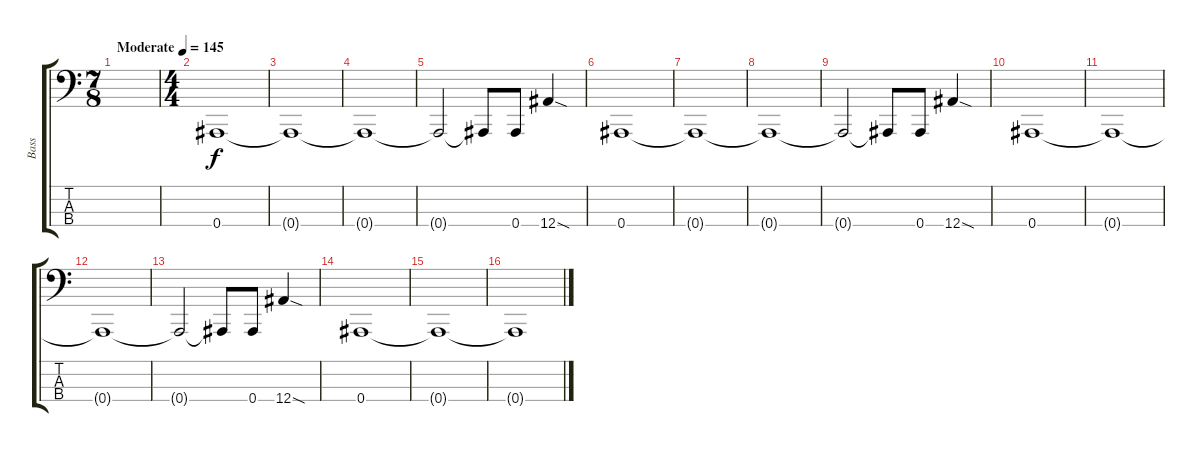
\track ("Bass" "Bass") {instrument electricbasspick}
\staff {score tabs}
\tuning (Eb2 Bb1 F1 Bb0) {hide}
\ts (7 8)
\tempo (145 "Moderate")
\clef f4
\ks c
|
\ts (4 4)
0.4.1 |
0.4{t}.1 |
0.4{t}.1 |
0.4{t}.2 0.4{t}.8 0.4.8 12.4{sod}.4 |
0.4.1 |
0.4{t}.1 |
0.4{t}.1 |
0.4{t}.2 0.4{t}.8 0.4.8 12.4{sod}.4 |
0.4.1 |
0.4{t}.1 |
0.4{t}.1 |
0.4{t}.2 0.4{t}.8 0.4.8 12.4{sod}.4 |
0.4.1 |
0.4{t}.1 |
0.4{t}.1
